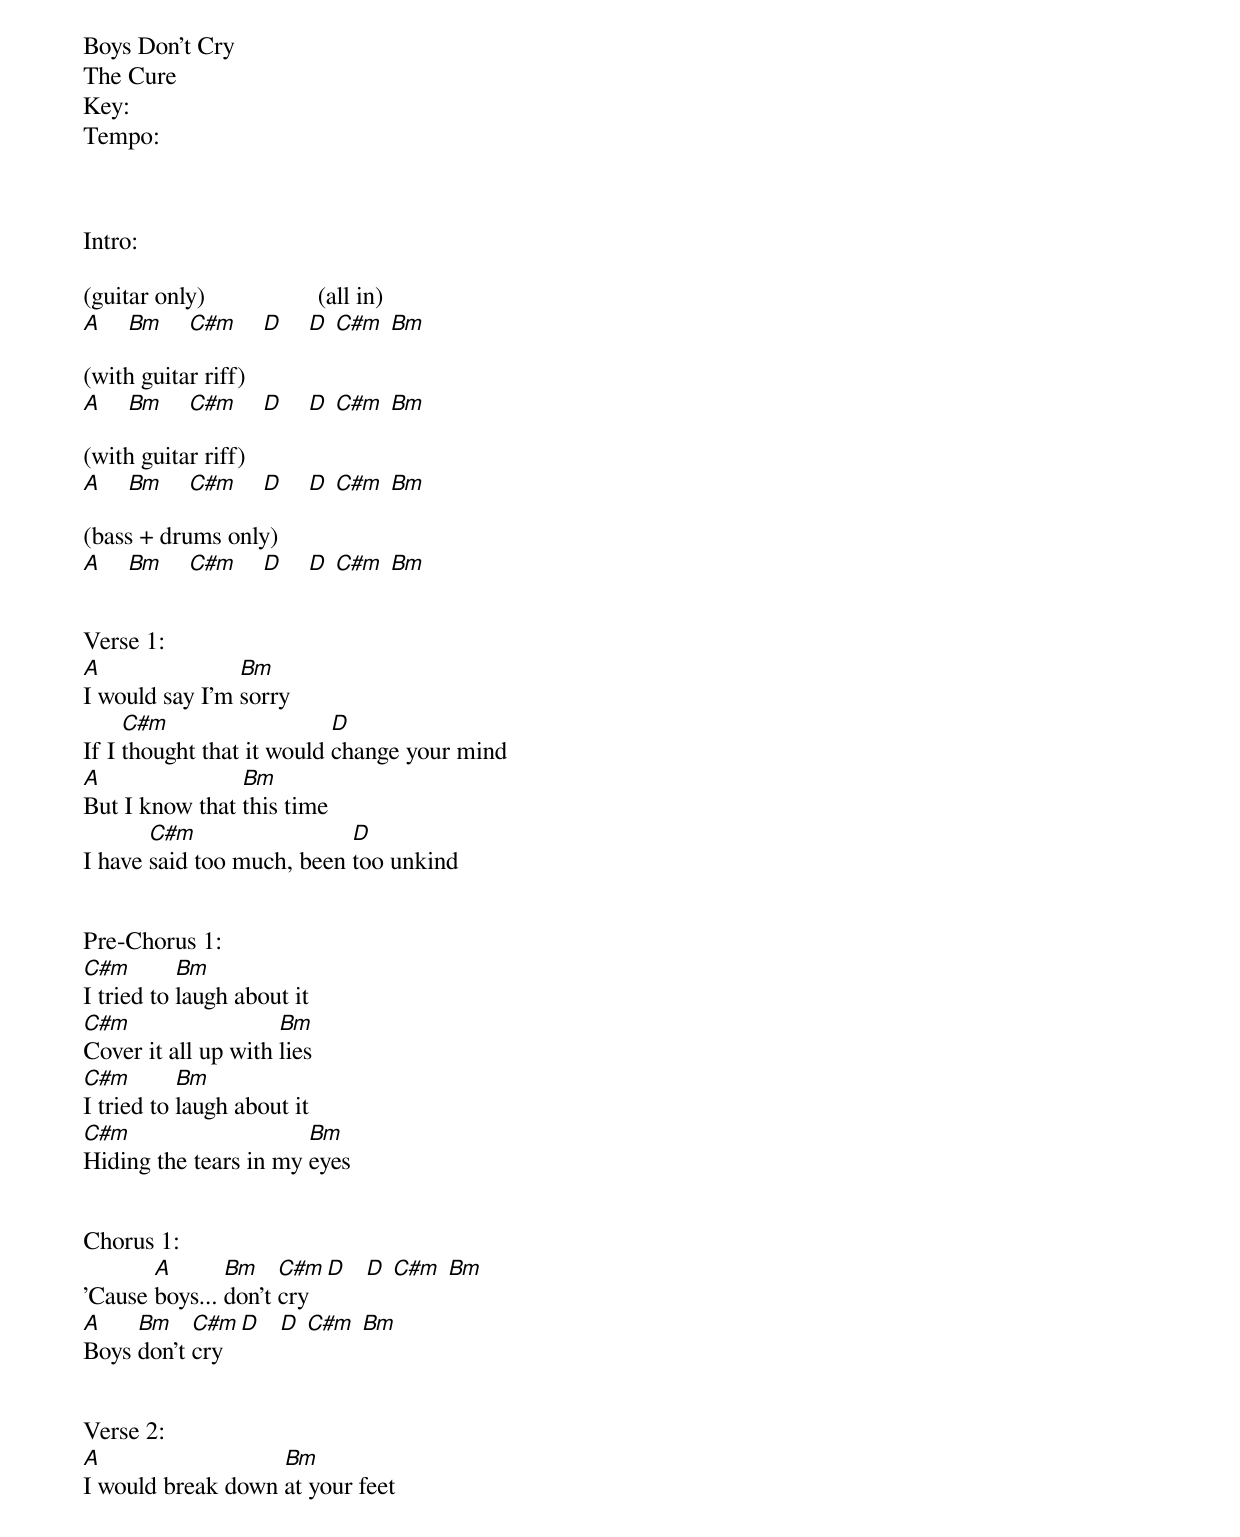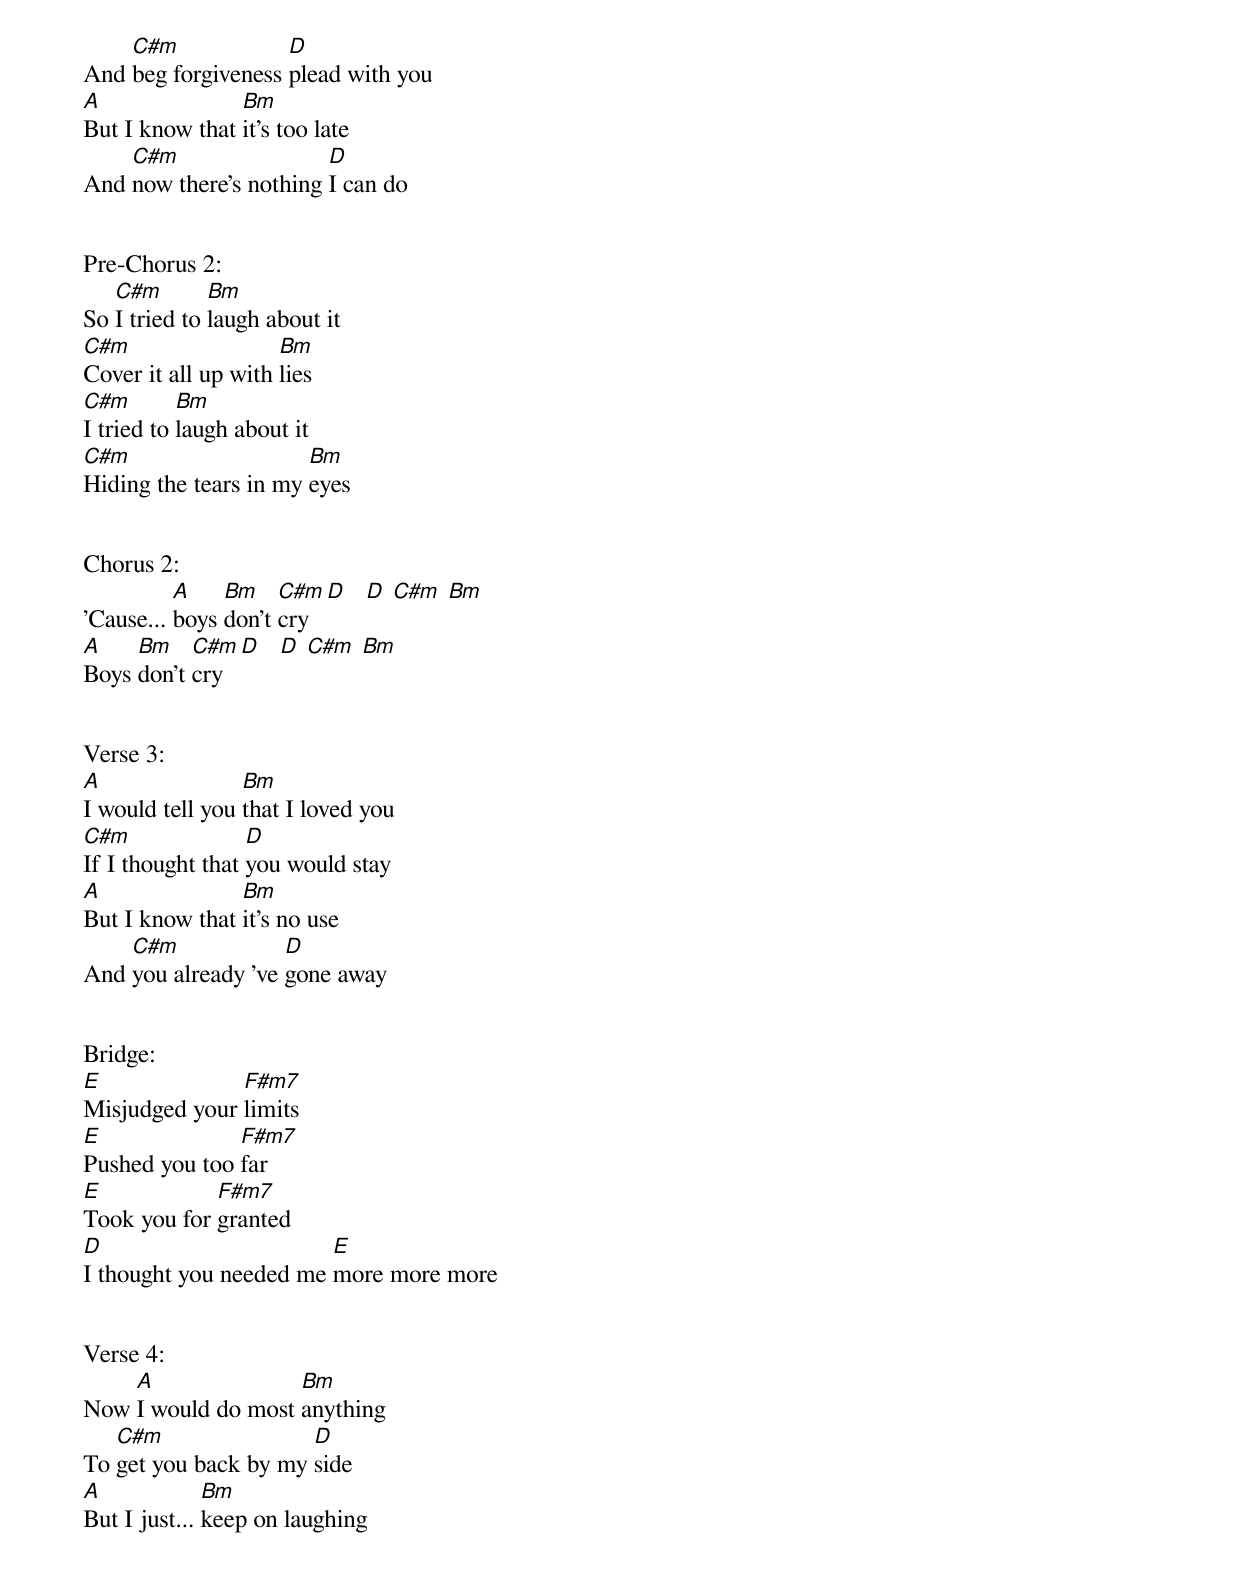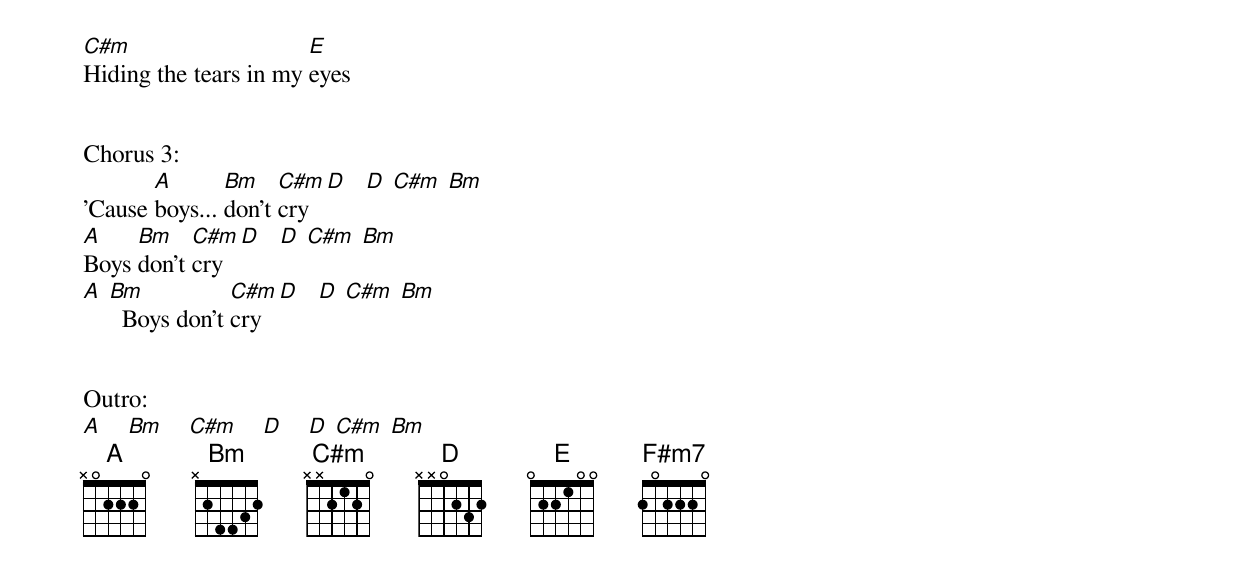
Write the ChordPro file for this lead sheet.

Boys Don't Cry
The Cure
Key:
Tempo:



Intro:

(guitar only)                  (all in)
[A]    [Bm]    [C#m]    [D]    [D] [C#m] [Bm]

(with guitar riff)
[A]    [Bm]    [C#m]    [D]    [D] [C#m] [Bm]

(with guitar riff)
[A]    [Bm]    [C#m]    [D]    [D] [C#m] [Bm]

(bass + drums only)
[A]    [Bm]    [C#m]    [D]    [D] [C#m] [Bm]


Verse 1:
[A]I would say I'm [Bm]sorry
If I [C#m]thought that it would [D]change your mind
[A]But I know that [Bm]this time
I have [C#m]said too much, been [D]too unkind


Pre-Chorus 1:
[C#m]I tried to [Bm]laugh about it
[C#m]Cover it all up with [Bm]lies
[C#m]I tried to [Bm]laugh about it
[C#m]Hiding the tears in my [Bm]eyes


Chorus 1:
'Cause [A]boys... [Bm]don't [C#m]cry [D]   [D] [C#m] [Bm]
[A]Boys [Bm]don't [C#m]cry [D]   [D] [C#m] [Bm]


Verse 2:
[A]I would break down [Bm]at your feet
And [C#m]beg forgiveness [D]plead with you
[A]But I know that [Bm]it's too late
And [C#m]now there's nothing [D]I can do


Pre-Chorus 2:
So [C#m]I tried to [Bm]laugh about it
[C#m]Cover it all up with [Bm]lies
[C#m]I tried to [Bm]laugh about it
[C#m]Hiding the tears in my [Bm]eyes


Chorus 2:
'Cause... [A]boys [Bm]don't [C#m]cry [D]   [D] [C#m] [Bm]
[A]Boys [Bm]don't [C#m]cry [D]   [D] [C#m] [Bm]


Verse 3:
[A]I would tell you [Bm]that I loved you
[C#m]If I thought that [D]you would stay
[A]But I know that [Bm]it's no use
And [C#m]you already 've [D]gone away


Bridge:
[E]Misjudged your [F#m7]limits
[E]Pushed you too [F#m7]far
[E]Took you for [F#m7]granted
[D]I thought you needed me [E]more more more


Verse 4:
Now [A]I would do most [Bm]anything
To [C#m]get you back by my [D]side
[A]But I just... [Bm]keep on laughing
[C#m]Hiding the tears in my [E]eyes


Chorus 3:
'Cause [A]boys... [Bm]don't [C#m]cry [D]   [D] [C#m] [Bm]
[A]Boys [Bm]don't [C#m]cry [D]   [D] [C#m] [Bm]
[A] [Bm]  Boys don't [C#m]cry [D]   [D] [C#m] [Bm]


Outro:
[A]    [Bm]    [C#m]    [D]    [D] [C#m] [Bm]
